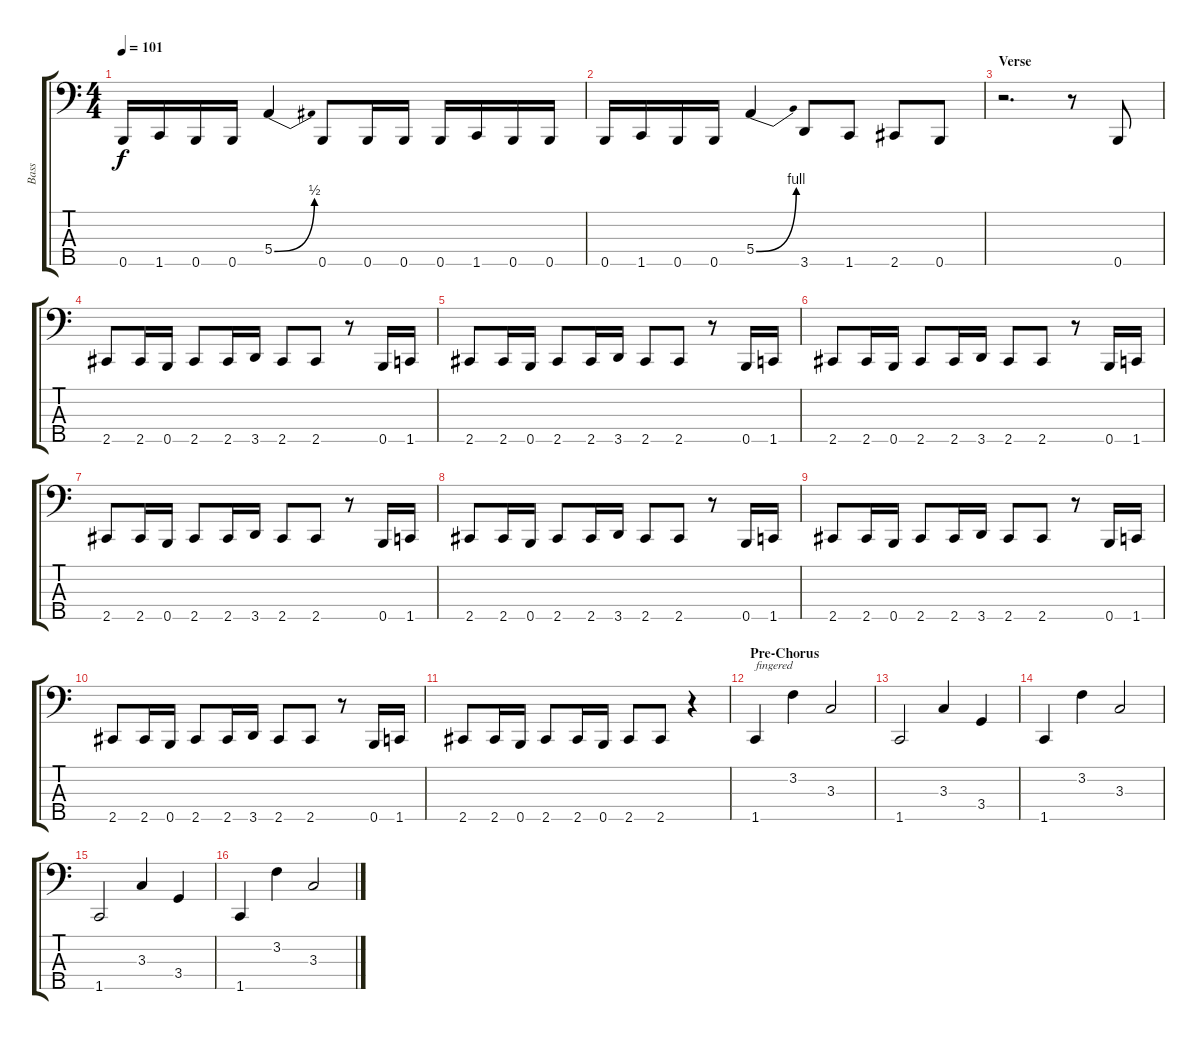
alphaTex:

\track ("Bass" "Bass") {instrument slapbass1}
\staff {score tabs}
\tuning (G2 D2 A1 E1 B0) {hide}
\ts (4 4)
\tempo 101
\clef f4
\ks c
0.5.16{dy f} 1.5.16 0.5.16 0.5.16 5.4{be (bend 0 0 60 2)}.4 0.5.8 0.5.16 0.5.16 0.5.16 1.5.16 0.5.16 0.5.16 |
0.5.16 1.5.16 0.5.16 0.5.16 5.4{be (bend 0 0 60 4)}.4 3.5.8 1.5.8 2.5.8 0.5.8 |
\section ("" "Verse")
r.2{d} r.8 0.5.8 |
2.5.8 2.5.16 0.5.16 2.5.8 2.5.16 3.5.16 2.5.8 2.5.8 r.8 0.5.16 1.5.16 |
2.5.8 2.5.16 0.5.16 2.5.8 2.5.16 3.5.16 2.5.8 2.5.8 r.8 0.5.16 1.5.16 |
2.5.8 2.5.16 0.5.16 2.5.8 2.5.16 3.5.16 2.5.8 2.5.8 r.8 0.5.16 1.5.16 |
2.5.8 2.5.16 0.5.16 2.5.8 2.5.16 3.5.16 2.5.8 2.5.8 r.8 0.5.16 1.5.16 |
2.5.8 2.5.16 0.5.16 2.5.8 2.5.16 3.5.16 2.5.8 2.5.8 r.8 0.5.16 1.5.16 |
2.5.8 2.5.16 0.5.16 2.5.8 2.5.16 3.5.16 2.5.8 2.5.8 r.8 0.5.16 1.5.16 |
2.5.8 2.5.16 0.5.16 2.5.8 2.5.16 3.5.16 2.5.8 2.5.8 r.8 0.5.16 1.5.16 |
2.5.8 2.5.16 0.5.16 2.5.8 2.5.16 0.5.16 2.5.8 2.5.8 r.4 |
\section ("" "Pre-Chorus")
1.5.4{txt "fingered" instrument electricbassfinger} 3.2.4 3.3.2 |
1.5.2 3.3.4 3.4.4 |
1.5.4 3.2.4 3.3.2 |
1.5.2 3.3.4 3.4.4 |
1.5.4 3.2.4 3.3.2
